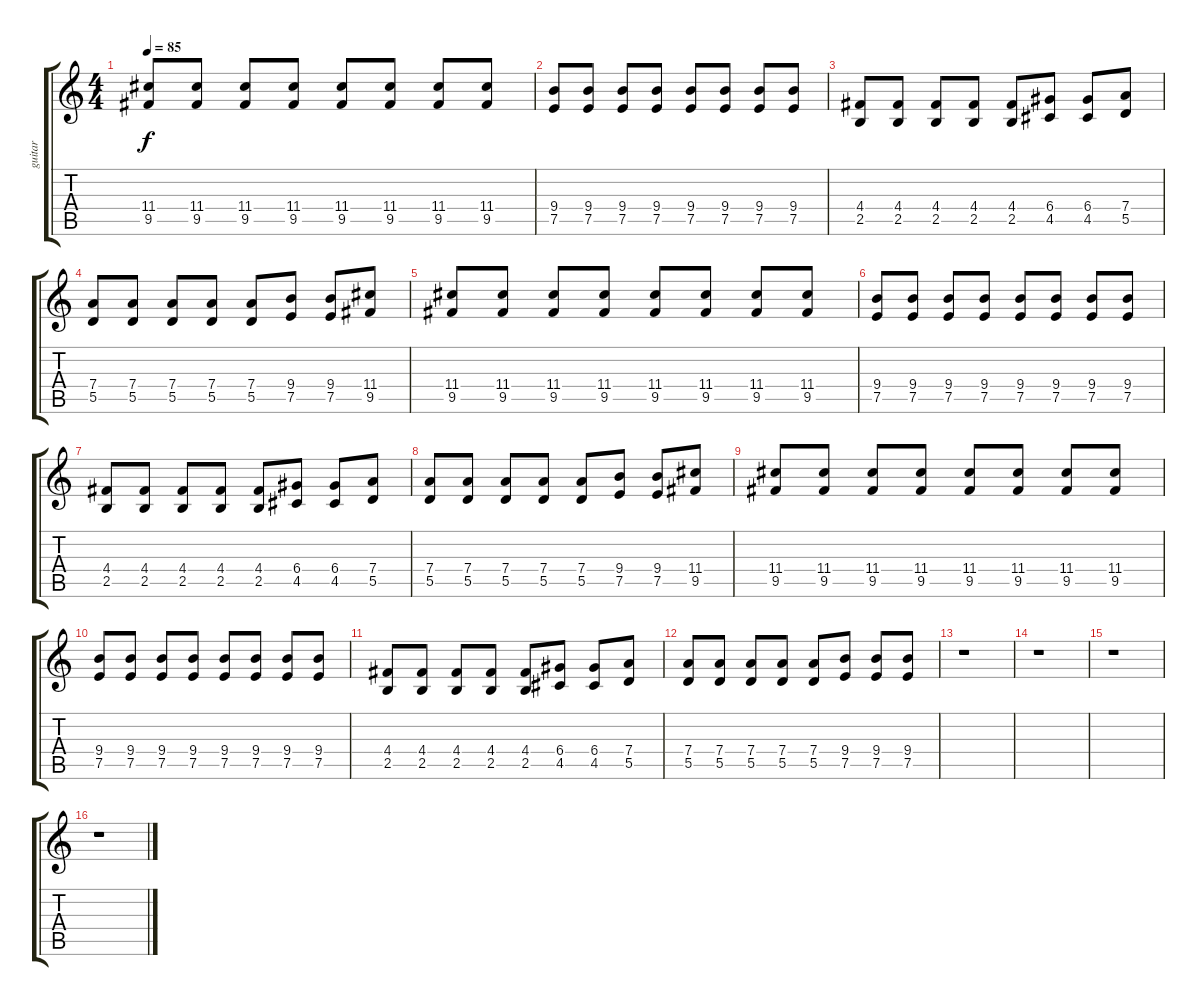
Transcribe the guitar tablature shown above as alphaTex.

\track ("guitar" "guitar") {instrument distortionguitar}
\staff {score tabs}
\tuning (E4 B3 G3 D3 A2 E2) {hide}
\ts (4 4)
\tempo 85
\clef g2
\ks c
(11.4 9.5).8{dy f} (11.4 9.5).8 (11.4 9.5).8 (11.4 9.5).8 (11.4 9.5).8 (11.4 9.5).8 (11.4 9.5).8 (11.4 9.5).8 |
(9.4 7.5).8 (9.4 7.5).8 (9.4 7.5).8 (9.4 7.5).8 (9.4 7.5).8 (9.4 7.5).8 (9.4 7.5).8 (9.4 7.5).8 |
(4.4 2.5).8 (4.4 2.5).8 (4.4 2.5).8 (4.4 2.5).8 (4.4 2.5).8 (6.4 4.5).8 (6.4 4.5).8 (7.4 5.5).8 |
(7.4 5.5).8 (7.4 5.5).8 (7.4 5.5).8 (7.4 5.5).8 (7.4 5.5).8 (9.4 7.5).8 (9.4 7.5).8 (11.4 9.5).8 |
(11.4 9.5).8 (11.4 9.5).8 (11.4 9.5).8 (11.4 9.5).8 (11.4 9.5).8 (11.4 9.5).8 (11.4 9.5).8 (11.4 9.5).8 |
(9.4 7.5).8 (9.4 7.5).8 (9.4 7.5).8 (9.4 7.5).8 (9.4 7.5).8 (9.4 7.5).8 (9.4 7.5).8 (9.4 7.5).8 |
(4.4 2.5).8 (4.4 2.5).8 (4.4 2.5).8 (4.4 2.5).8 (4.4 2.5).8 (6.4 4.5).8 (6.4 4.5).8 (7.4 5.5).8 |
(7.4 5.5).8 (7.4 5.5).8 (7.4 5.5).8 (7.4 5.5).8 (7.4 5.5).8 (9.4 7.5).8 (9.4 7.5).8 (11.4 9.5).8 |
(11.4 9.5).8 (11.4 9.5).8 (11.4 9.5).8 (11.4 9.5).8 (11.4 9.5).8 (11.4 9.5).8 (11.4 9.5).8 (11.4 9.5).8 |
(9.4 7.5).8 (9.4 7.5).8 (9.4 7.5).8 (9.4 7.5).8 (9.4 7.5).8 (9.4 7.5).8 (9.4 7.5).8 (9.4 7.5).8 |
(4.4 2.5).8 (4.4 2.5).8 (4.4 2.5).8 (4.4 2.5).8 (4.4 2.5).8 (6.4 4.5).8 (6.4 4.5).8 (7.4 5.5).8 |
(7.4 5.5).8 (7.4 5.5).8 (7.4 5.5).8 (7.4 5.5).8 (7.4 5.5).8 (9.4 7.5).8 (9.4 7.5).8 (9.4 7.5).8 |
r.1 |
r.1 |
r.1 |
r.1
